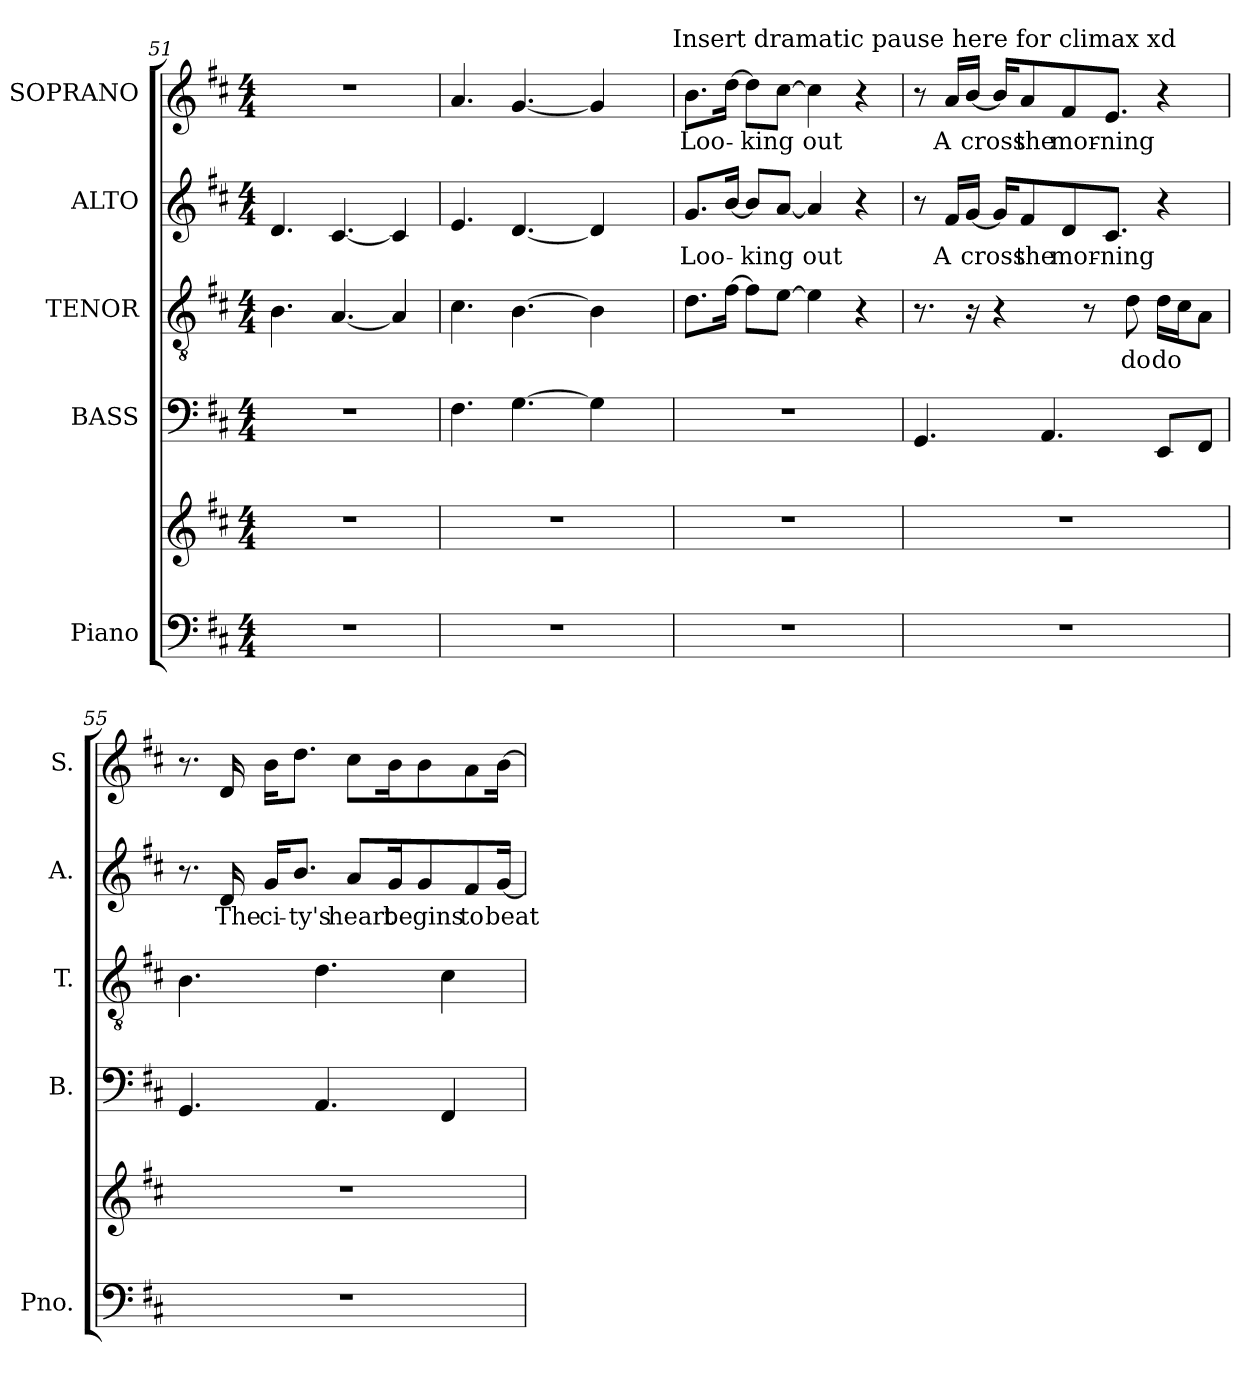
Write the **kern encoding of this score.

**kern	**kern	**kern	**kern	**text	**kern	**text	**kern	**text
*part5	*part5	*part4	*part3	*part3	*part2	*part2	*part1	*part1
*staff6	*staff5	*staff4	*staff3	*staff3	*staff2	*staff2	*staff1	*staff1
*I"Piano	*	*I"BASS	*I"TENOR	*	*I"ALTO	*	*I"SOPRANO	*
*I'Pno.	*	*I'B.	*I'T.	*	*I'A.	*	*I'S.	*
*clefF4	*clefG2	*clefF4	*clefGv2	*	*clefG2	*	*clefG2	*
*	*	*	*ITrd7c12	*	*	*	*	*
*k[f#c#]	*k[f#c#]	*k[f#c#]	*k[f#c#]	*	*k[f#c#]	*	*k[f#c#]	*
*D:	*D:	*D:	*D:	*	*D:	*	*D:	*
*M4/4	*M4/4	*M4/4	*M4/4	*	*M4/4	*	*M4/4	*
=51	=51	=51	=51	=51	=51	=51	=51	=51
1r	1r	1r	4.BBi\	.	4.di/	.	1r	.
.	.	.	[4.AAi/	.	[4.c#i/	.	.	.
.	.	.	4AAi/]	.	4c#i/]	.	.	.
=52	=52	=52	=52	=52	=52	=52	=52	=52
*	*	*	*	*	*	*	*^	*
1r	1r	4.F#i\	4.C#i\	.	4.ei/	.	4.ai/	2ryy	.
.	.	[4.Gi\	[4.BBi\	.	[4.di/	.	[4.gi/	.	.
.	.	.	.	.	.	.	.	4ryy	.
.	.	4Gi\]	4BBi\]	.	4di/]	.	4gi/]	8ryy	.
.	.	.	.	.	.	.	.	16ryy	.
.	.	.	.	.	.	.	.	32ryy	.
.	.	.	.	.	.	.	.	64ryy	.
.	.	.	.	.	.	.	.	128...ryy	.
!	!	!	!	!	!	!	!	!LO:TX:a:t=Insert dramatic pause here for climax xd	!
.	.	.	.	.	.	.	.	1024ryy	.
*	*	*	*	*	*	*	*v	*v	*
=53	=53	=53	=53	=53	=53	=53	=53	=53
*	*	*	*	*	*	*	*^	*
!	!	!	!	!	!	!LO:LY:b:color=#000000	!	!	!
*	*	*	*	*	*	*	*v	*v	*
*	*	*	*	*	*	*	*^	*
!	!	!	!	!	!	!	!	!	!LO:LY:b:color=#000000
*	*	*	*	*	*	*	*v	*v	*
1r	1r	1r	8.Di\L	.	8.gi/L	Loo-	8.bi\L	Loo-
.	.	.	[16F#i\Jk	.	[16bi/Jk	.	[16ddi\Jk	.
!	!	!	!	!	!	!LO:LY:b:color=#000000	!	!
!	!	!	!	!	!	!	!	!LO:LY:b:color=#000000
.	.	.	8F#i\L]	.	8bi/L]	-king	8ddi\L]	-king
.	.	.	[8Ei\J	.	[8ai/J	.	[8cc#i\J	.
!	!	!	!	!	!	!LO:LY:b:color=#000000	!	!
!	!	!	!	!	!	!	!	!LO:LY:b:color=#000000
.	.	.	4Ei\]	.	4ai/]	out	4cc#i\]	out
.	.	.	4r	.	4r	.	4r	.
=54	=54	=54	=54	=54	=54	=54	=54	=54
1r	1r	4.GGi/	8.r	.	8r	.	8r	.
!	!	!	!	!	!	!LO:LY:b:color=#000000	!	!
!	!	!	!	!	!	!	!	!LO:LY:b:color=#000000
.	.	.	.	.	16f#i/LL	A	16ai/LL	A
!	!	!	!	!	!	!LO:LY:b:color=#000000	!	!
!	!	!	!	!	!	!	!	!LO:LY:b:color=#000000
.	.	.	16r	.	[16gi/JJ	cross	[16bi/JJ	cross
.	.	.	4r	.	16gi/KL]	.	16bi/KL]	.
!	!	!	!	!	!	!LO:LY:b:color=#000000	!	!
!	!	!	!	!	!	!	!	!LO:LY:b:color=#000000
.	.	.	.	.	8f#i/	the	8ai/	the
.	.	4.AAi/	.	.	.	.	.	.
!	!	!	!	!	!	!LO:LY:b:color=#000000	!	!
!	!	!	!	!	!	!	!	!LO:LY:b:color=#000000
.	.	.	.	.	8di/	mor-	8f#i/	mor-
.	.	.	8r	.	.	.	.	.
!	!	!	!	!	!	!LO:LY:b:color=#000000	!	!
!	!	!	!	!	!	!	!	!LO:LY:b:color=#000000
.	.	.	.	.	8.c#i/J	-ning	8.ei/J	-ning
!	!	!	!	!LO:LY:b:color=#000000	!	!	!	!
.	.	.	8Di\	do	.	.	.	.
!	!	!	!	!LO:LY:b:color=#000000	!	!	!	!
.	.	8EEi/L	16Di\LL	do	4r	.	4r	.
.	.	.	16C#i\J	.	.	.	.	.
.	.	8FF#i/J	8AAi\J	.	.	.	.	.
!!LO:PB:g=z
=55	=55	=55	=55	=55	=55	=55	=55	=55
1r	1r	4.GGi/	4.BBi\	.	8.r	.	8.r	.
!	!	!	!	!	!	!LO:LY:b:color=#000000	!	!
.	.	.	.	.	16di/	The	16di/	.
!	!	!	!	!	!	!LO:LY:b:color=#000000	!	!
.	.	.	.	.	16gi/KL	ci-	16bi\KL	.
!	!	!	!	!	!	!LO:LY:b:color=#000000	!	!
.	.	.	.	.	8.bi/J	-ty's	8.ddi\J	.
.	.	4.AAi/	4.Di\	.	.	.	.	.
!	!	!	!	!	!	!LO:LY:b:color=#000000	!	!
.	.	.	.	.	8ai/L	heart	8cc#i\L	.
!	!	!	!	!	!	!LO:LY:b:color=#000000	!	!
.	.	.	.	.	16gi/k	be	16bi\k	.
!	!	!	!	!	!	!LO:LY:b:color=#000000	!	!
.	.	.	.	.	8gi/	gins	8bi\	.
.	.	4FF#i/	4C#i\	.	.	.	.	.
!	!	!	!	!	!	!LO:LY:b:color=#000000	!	!
.	.	.	.	.	8f#i/	to	8ai\	.
!	!	!	!	!	!	!LO:LY:b:color=#000000	!	!
.	.	.	.	.	[16gi/Jk	beat	[16bi\Jk	.
=	=	=	=	=	=	=	=	=
*-	*-	*-	*-	*-	*-	*-	*-	*-
